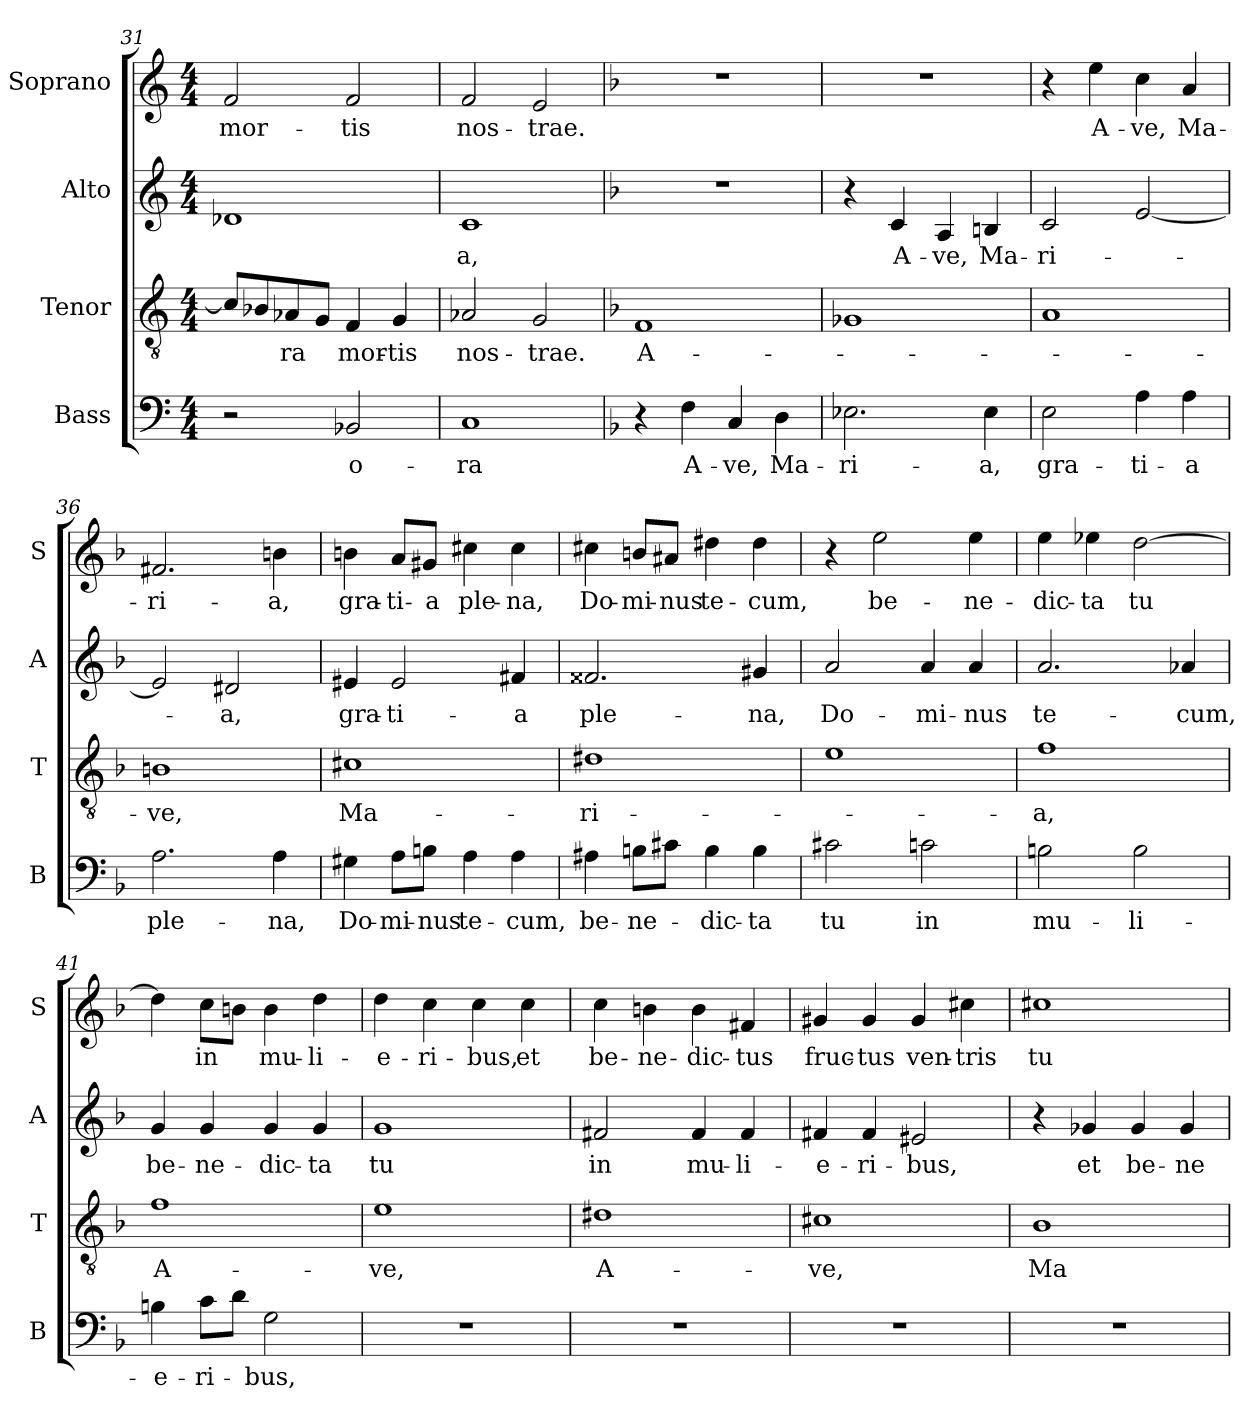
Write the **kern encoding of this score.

**kern	**text	**kern	**text	**kern	**text	**kern	**text
*part4	*part4	*part3	*part3	*part2	*part2	*part1	*part1
*staff4	*staff4	*staff3	*staff3	*staff2	*staff2	*staff1	*staff1
*I"Bass	*	*I"Tenor	*	*I"Alto	*	*I"Soprano	*
*I'B	*	*I'T	*	*I'A	*	*I'S	*
!!LO:LB:g=z
*clefF4	*	*clefGv2	*	*clefG2	*	*clefG2	*
*k[]	*	*k[]	*	*k[]	*	*k[]	*
*M4/4	*	*M4/4	*	*M4/4	*	*M4/4	*
=31	=31	=31	=31	=31	=31	=31	=31
!	!	!	!	!	!	!	!LO:LY:b
2r	.	8c/L]	.	1d-X	.	2f/	mor-
.	.	8B-X/	.	.	.	.	.
!	!	!	!LO:LY:b	!	!	!	!
.	.	8A-X/	-ra	.	.	.	.
.	.	8G/J	.	.	.	.	.
!	!LO:LY:b	!	!LO:LY:b	!	!	!	!LO:LY:b
2BB-X/	o-	4F/	mor-	.	.	2f/	-tis
!	!	!	!LO:LY:b	!	!	!	!
.	.	4G/	-tis	.	.	.	.
=32	=32	=32	=32	=32	=32	=32	=32
!	!LO:LY:b	!	!LO:LY:b	!	!LO:LY:b	!	!LO:LY:b
1C	-ra	2A-X/	nos-	1c	-a,	2f/	nos-
!	!	!	!LO:LY:b	!	!	!	!LO:LY:b
.	.	2G/	-trae.	.	.	2e/	-trae.
=33	=33	=33	=33	=33	=33	=33	=33
*k[b-]	*	*k[b-]	*	*k[b-]	*	*k[b-]	*
*F:	*	*F:	*	*F:	*	*F:	*
!	!	!	!LO:LY:b	!	!	!	!
4r	.	1F	A-	1r	.	1r	.
!	!LO:LY:b	!	!	!	!	!	!
4F\	A-	.	.	.	.	.	.
!	!LO:LY:b	!	!	!	!	!	!
4C/	-ve,	.	.	.	.	.	.
!	!LO:LY:b	!	!	!	!	!	!
4D\	Ma-	.	.	.	.	.	.
=34	=34	=34	=34	=34	=34	=34	=34
!	!LO:LY:b	!	!	!	!	!	!
2.E-X\	-ri-	1G-X	.	4r	.	1r	.
!	!	!	!	!	!LO:LY:b	!	!
.	.	.	.	4c/	A-	.	.
!	!	!	!	!	!LO:LY:b	!	!
.	.	.	.	4A/	-ve,	.	.
!	!LO:LY:b	!	!	!	!LO:LY:b	!	!
4E-\	-a,	.	.	4Bn/	Ma-	.	.
=35	=35	=35	=35	=35	=35	=35	=35
!	!LO:LY:b	!	!	!	!LO:LY:b	!	!
2E\	gra-	1A	.	2c/	-ri-	4r	.
!	!	!	!	!	!	!	!LO:LY:b
.	.	.	.	.	.	4ee\	A-
!	!LO:LY:b	!	!	!	!	!	!LO:LY:b
4A\	-ti-	.	.	[2e/	.	4cc\	-ve,
!	!LO:LY:b	!	!	!	!	!	!LO:LY:b
4A\	-a	.	.	.	.	4a/	Ma-
=36	=36	=36	=36	=36	=36	=36	=36
!	!LO:LY:b	!	!LO:LY:b	!	!	!	!LO:LY:b
2.A\	ple-	1Bn	-ve,	2e/]	.	2.f#X/	-ri-
!	!	!	!	!	!LO:LY:b	!	!
.	.	.	.	2d#X/	-a,	.	.
!	!LO:LY:b	!	!	!	!	!	!LO:LY:b
4A\	-na,	.	.	.	.	4bn\	-a,
!!LO:PB:g=z
=37	=37	=37	=37	=37	=37	=37	=37
!	!LO:LY:b	!	!LO:LY:b	!	!LO:LY:b	!	!LO:LY:b
4G#X\	Do-	1c#X	Ma-	4e#X/	gra-	4bn\	gra-
!	!LO:LY:b	!	!	!	!LO:LY:b	!	!LO:LY:b
8A\L	-mi-	.	.	2e#/	-ti-	8a/L	-ti-
!	!LO:LY:b	!	!	!	!	!	!LO:LY:b
8Bn\J	-nus	.	.	.	.	8g#X/J	-a
!	!LO:LY:b	!	!	!	!	!	!LO:LY:b
4A\	te-	.	.	.	.	4cc#X\	ple-
!	!LO:LY:b	!	!	!	!LO:LY:b	!	!LO:LY:b
4A\	-cum,	.	.	4f#X/	-a	4cc#\	-na,
=38	=38	=38	=38	=38	=38	=38	=38
!	!LO:LY:b	!	!LO:LY:b	!	!LO:LY:b	!	!LO:LY:b
4A#X\	be-	1d#X	-ri-	2.f##X/	ple-	4cc#X\	Do-
!	!LO:LY:b	!	!	!	!	!	!LO:LY:b
8Bn\L	-ne-	.	.	.	.	8bn/L	-mi-
!	!	!	!	!	!	!	!LO:LY:b
8c#X\J	.	.	.	.	.	8a#X/J	-nus
!	!LO:LY:b	!	!	!	!	!	!LO:LY:b
4B\	-dic-	.	.	.	.	4dd#X\	te-
!	!LO:LY:b	!	!	!	!LO:LY:b	!	!LO:LY:b
4B\	-ta	.	.	4g#X/	-na,	4dd#\	-cum,
=39	=39	=39	=39	=39	=39	=39	=39
!	!LO:LY:b	!	!	!	!LO:LY:b	!	!
2c#X\	tu	1e	.	2a/	Do-	4r	.
!	!	!	!	!	!	!	!LO:LY:b
.	.	.	.	.	.	2ee\	be-
!	!LO:LY:b	!	!	!	!LO:LY:b	!	!
2cn\	in	.	.	4a/	-mi-	.	.
!	!	!	!	!	!LO:LY:b	!	!LO:LY:b
.	.	.	.	4a/	-nus	4ee\	-ne-
=40	=40	=40	=40	=40	=40	=40	=40
!	!LO:LY:b	!	!LO:LY:b	!	!LO:LY:b	!	!LO:LY:b
2Bn\	mu-	1f	-a,	2.a/	te-	4ee\	-dic-
!	!	!	!	!	!	!	!LO:LY:b
.	.	.	.	.	.	4ee-X\	-ta
!	!LO:LY:b	!	!	!	!	!	!LO:LY:b
2B\	-li-	.	.	.	.	[2dd\	tu
!	!	!	!	!	!LO:LY:b	!	!
.	.	.	.	4a-X/	-cum,	.	.
=41	=41	=41	=41	=41	=41	=41	=41
!	!LO:LY:b	!	!LO:LY:b	!	!LO:LY:b	!	!
4Bn\	-e-	1f	A-	4g/	be-	4dd\]	.
!	!LO:LY:b	!	!	!	!LO:LY:b	!	!LO:LY:b
8c\L	-ri-	.	.	4g/	-ne-	8cc\L	in
8d\J	.	.	.	.	.	8bn\J	.
!	!LO:LY:b	!	!	!	!LO:LY:b	!	!LO:LY:b
2G\	-bus,	.	.	4g/	-dic-	4b\	mu-
!	!	!	!	!	!LO:LY:b	!	!LO:LY:b
.	.	.	.	4g/	-ta	4dd\	-li-
=42	=42	=42	=42	=42	=42	=42	=42
!	!	!	!LO:LY:b	!	!LO:LY:b	!	!LO:LY:b
1r	.	1e	-ve,	1g	tu	4dd\	-e-
!	!	!	!	!	!	!	!LO:LY:b
.	.	.	.	.	.	4cc\	-ri-
!	!	!	!	!	!	!	!LO:LY:b
.	.	.	.	.	.	4cc\	-bus,
!	!	!	!	!	!	!	!LO:LY:b
.	.	.	.	.	.	4cc\	et
!!LO:LB:g=z
=43	=43	=43	=43	=43	=43	=43	=43
!	!	!	!LO:LY:b	!	!LO:LY:b	!	!LO:LY:b
1r	.	1d#X	A-	2f#X/	in	4cc\	be-
!	!	!	!	!	!	!	!LO:LY:b
.	.	.	.	.	.	4bn\	-ne-
!	!	!	!	!	!LO:LY:b	!	!LO:LY:b
.	.	.	.	4f#/	mu-	4b\	-dic-
!	!	!	!	!	!LO:LY:b	!	!LO:LY:b
.	.	.	.	4f#/	-li-	4f#X/	-tus
=44	=44	=44	=44	=44	=44	=44	=44
!	!	!	!LO:LY:b	!	!LO:LY:b	!	!LO:LY:b
1r	.	1c#X	-ve,	4f#X/	-e-	4g#X/	fruc-
!	!	!	!	!	!LO:LY:b	!	!LO:LY:b
.	.	.	.	4f#/	-ri-	4g#/	-tus
!	!	!	!	!	!LO:LY:b	!	!LO:LY:b
.	.	.	.	2e#X/	-bus,	4g#/	ven-
!	!	!	!	!	!	!	!LO:LY:b
.	.	.	.	.	.	4cc#X\	-tris
=45	=45	=45	=45	=45	=45	=45	=45
!	!	!	!LO:LY:b	!	!	!	!LO:LY:b
1r	.	1B-	Ma-	4r	.	1cc#X	tu-
!	!	!	!	!	!LO:LY:b	!	!
.	.	.	.	4g-X/	et	.	.
!	!	!	!	!	!LO:LY:b	!	!
.	.	.	.	4g-/	be-	.	.
!	!	!	!	!	!LO:LY:b	!	!
.	.	.	.	4g-/	-ne-	.	.
=	=	=	=	=	=	=	=
*-	*-	*-	*-	*-	*-	*-	*-
